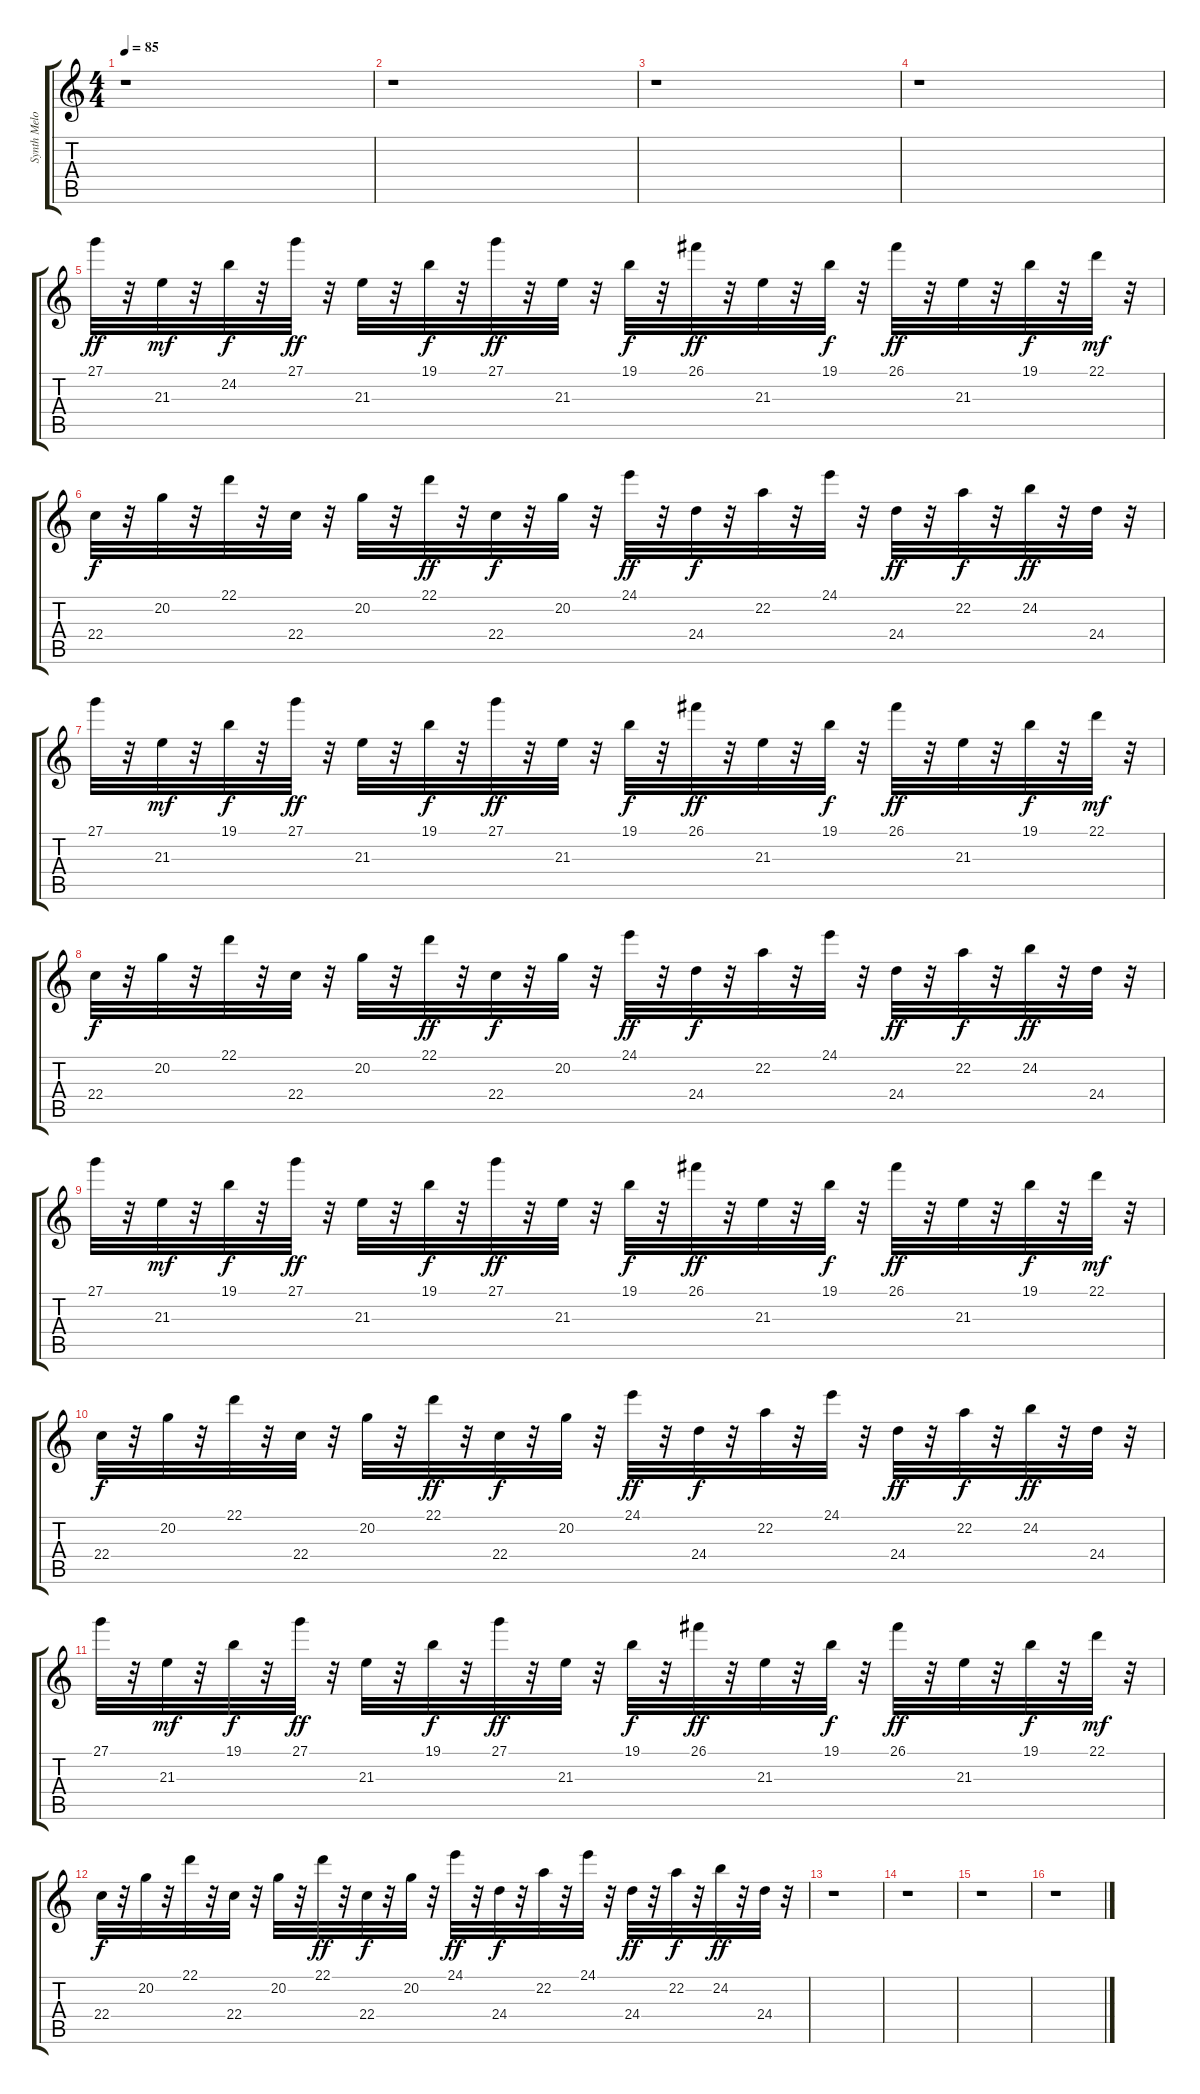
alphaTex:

\track ("Synth Melody" "Synth Melo") {instrument electricgrandpiano}
\staff {score tabs}
\tuning (E4 B3 G3 D3 A2 E2) {hide}
\ts (4 4)
\tempo 85
\clef g2
\ks c
r.1{dy mf} |
r.1 |
r.1 |
r.1 |
27.1.32{dy ff volume 9} r.32 21.3.32{dy mf volume 9} r.32 24.2.32{dy f volume 10} r.32 27.1.32{dy ff} r.32 21.3.32{volume 10} r.32 19.1.32{dy f} r.32 27.1.32{dy ff} r.32 21.3.32 r.32 19.1.32{dy f volume 10} r.32 26.1.32{dy ff volume 10} r.32 21.3.32 r.32 19.1.32{dy f} r.32 26.1.32{dy ff} r.32 21.3.32 r.32 19.1.32{dy f} r.32 22.1.32{dy mf} r.32 |
22.4.32{dy f} r.32 20.2.32 r.32 22.1.32 r.32 22.4.32 r.32 20.2.32 r.32 22.1.32{dy ff} r.32 22.4.32{dy f} r.32 20.2.32 r.32 24.1.32{dy ff} r.32 24.4.32{dy f} r.32 22.2.32 r.32 24.1.32 r.32 24.4.32{dy ff} r.32 22.2.32{dy f} r.32 24.2.32{dy ff} r.32 24.4.32 r.32 |
27.1.32 r.32 21.3.32{dy mf} r.32 19.1.32{dy f} r.32 27.1.32{dy ff} r.32 21.3.32 r.32 19.1.32{dy f} r.32 27.1.32{dy ff} r.32 21.3.32 r.32 19.1.32{dy f} r.32 26.1.32{dy ff} r.32 21.3.32 r.32 19.1.32{dy f} r.32 26.1.32{dy ff} r.32 21.3.32 r.32 19.1.32{dy f} r.32 22.1.32{dy mf} r.32 |
22.4.32{dy f} r.32 20.2.32 r.32 22.1.32 r.32 22.4.32 r.32 20.2.32 r.32 22.1.32{dy ff} r.32 22.4.32{dy f} r.32 20.2.32 r.32 24.1.32{dy ff} r.32 24.4.32{dy f} r.32 22.2.32 r.32 24.1.32 r.32 24.4.32{dy ff} r.32 22.2.32{dy f} r.32 24.2.32{dy ff} r.32 24.4.32 r.32 |
27.1.32 r.32 21.3.32{dy mf} r.32 19.1.32{dy f} r.32 27.1.32{dy ff} r.32 21.3.32 r.32 19.1.32{dy f} r.32 27.1.32{dy ff} r.32 21.3.32 r.32 19.1.32{dy f} r.32 26.1.32{dy ff} r.32 21.3.32 r.32 19.1.32{dy f} r.32 26.1.32{dy ff} r.32 21.3.32 r.32 19.1.32{dy f} r.32 22.1.32{dy mf} r.32 |
22.4.32{dy f} r.32 20.2.32 r.32 22.1.32 r.32 22.4.32 r.32 20.2.32 r.32 22.1.32{dy ff} r.32 22.4.32{dy f} r.32 20.2.32 r.32 24.1.32{dy ff} r.32 24.4.32{dy f} r.32 22.2.32 r.32 24.1.32 r.32 24.4.32{dy ff} r.32 22.2.32{dy f} r.32 24.2.32{dy ff} r.32 24.4.32 r.32 |
27.1.32 r.32 21.3.32{dy mf} r.32 19.1.32{dy f} r.32 27.1.32{dy ff} r.32 21.3.32 r.32 19.1.32{dy f} r.32 27.1.32{dy ff} r.32 21.3.32 r.32 19.1.32{dy f} r.32 26.1.32{dy ff} r.32 21.3.32 r.32 19.1.32{dy f} r.32 26.1.32{dy ff} r.32 21.3.32 r.32 19.1.32{dy f} r.32 22.1.32{dy mf} r.32 |
22.4.32{dy f} r.32 20.2.32 r.32 22.1.32 r.32 22.4.32 r.32 20.2.32 r.32 22.1.32{dy ff} r.32 22.4.32{dy f} r.32 20.2.32 r.32 24.1.32{dy ff} r.32 24.4.32{dy f} r.32 22.2.32 r.32 24.1.32 r.32 24.4.32{dy ff} r.32 22.2.32{dy f} r.32 24.2.32{dy ff} r.32 24.4.32 r.32 |
r.1 |
r.1 |
r.1 |
r.1
